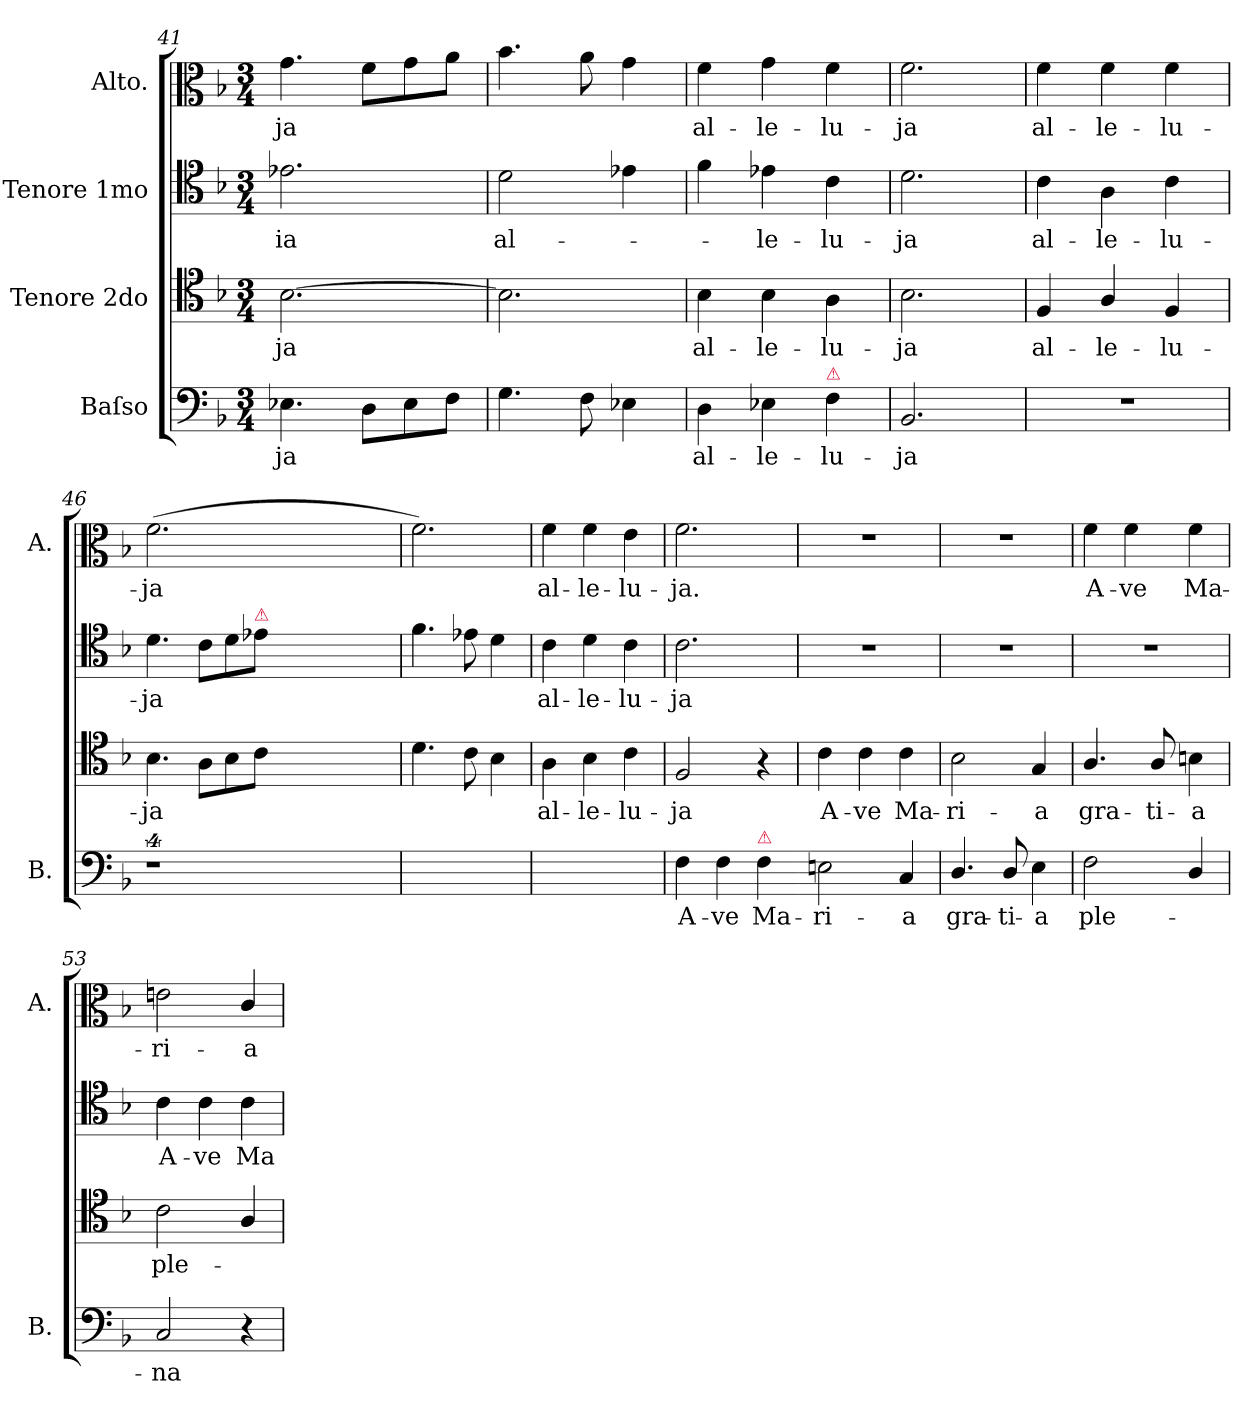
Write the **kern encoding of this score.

**kern	**text	**kern	**text	**kern	**text	**kern	**text
*part4	*part4	*part3	*part3	*part2	*part2	*part1	*part1
*staff4	*staff4	*staff3	*staff3	*staff2	*staff2	*staff1	*staff1
*I"Baſso	*	*I"Tenore 2do	*	*I"Tenore 1mo	*	*I"Alto.	*
*I'B.	*	*	*	*	*	*I'A.	*
*clefF4	*	*clefC4	*	*clefC4	*	*clefC3	*
*k[b-]	*	*k[b-]	*	*k[b-]	*	*k[b-]	*
*M3/4	*	*M3/4	*	*M3/4	*	*M3/4	*
=41	=41	=41	=41	=41	=41	=41	=41
4.E-X\	-ja	[2.B-\	-ja	2.e-X\	-ia	4.g\	-ja
8D\L	.	.	.	.	.	8f\L	.
8E-\	.	.	.	.	.	8g\	.
8F\J	.	.	.	.	.	8a\J	.
=42	=42	=42	=42	=42	=42	=42	=42
4.G\	.	2.B-\]	.	2d\	al-	4.b-\	.
8F\	.	.	.	.	.	8a\	.
4E-X\	.	.	.	4e-X\	.	4g\	.
=43	=43	=43	=43	=43	=43	=43	=43
4D\	al-	4B-\	al-	4f\	.	4f\	al-
4E-X\	-le-	4B-\	-le-	4e-X\	-le-	4g\	-le-
!LO:TX:a:color=crimson:t=⚠	!	!	!	!	!	!	!
4F\	-lu-	4A\	-lu-	4c\	-lu-	4f\	-lu-
=44	=44	=44	=44	=44	=44	=44	=44
2.BB-/	-ja	2.B-\	-ja	2.d\	-ja	2.f\	-ja
=45	=45	=45	=45	=45	=45	=45	=45
2.r	.	4F/	al-	4c\	al-	4f\	al-
.	.	4A/	-le-	4A\	-le-	4f\	-le-
.	.	4F/	-lu-	4c\	-lu-	4f\	-lu-
=46	=46	=46	=46	=46	=46	=46	=46
4%9r	.	4.B-\	-ja	4.d\	-ja	(2.f\	-ja
.	.	8A\L	.	8c\L	.	.	.
.	.	8B-\	.	8d\	.	.	.
!	!	!	!	!LO:TX:a:color=crimson:t=⚠	!	!	!
.	.	8c\J	.	8e-X\J	.	.	.
.	.	1.ryy	.	1.ryy	.	1.ryy	.
=47	=47	=47	=47	=47	=47	=47	=47
2.ryy	.	4.d\	.	4.f\	.	2.f\)	.
.	.	8c\	.	8e-X\	.	.	.
.	.	4B-\	.	4d\	.	.	.
=48	=48	=48	=48	=48	=48	=48	=48
2.ryy	.	4A\	al-	4c\	al-	4f\	al-
.	.	4B-\	-le-	4d\	-le-	4f\	-le-
.	.	4c\	-lu-	4c\	-lu-	4e\	-lu-
=49	=49	=49	=49	=49	=49	=49	=49
4F\	A-	2F/	-ja	2.c\	-ja	2.f\	-ja.
4F\	-ve	.	.	.	.	.	.
!LO:TX:a:color=crimson:t=⚠	!	!	!	!	!	!	!
4F\	Ma-	4r	.	.	.	.	.
=50-	=50	=50	=50	=50	=50	=50	=50
2En\	-ri-	4c\	A-	2.r	.	2.r	.
.	.	4c\	-ve	.	.	.	.
4C/	-a	4c\	Ma-	.	.	.	.
=51	=51	=51	=51	=51	=51	=51	=51
4.D/	gra-	2B-\	-ri-	2.r	.	2.r	.
8D/	-ti-	.	.	.	.	.	.
4E\	-a	4G/	-a	.	.	.	.
=52	=52	=52	=52	=52	=52	=52	=52
2F\	ple-	4.A/	gra-	2.r	.	4f\	A-
.	.	.	.	.	.	4f\	-ve
.	.	8A/	-ti-	.	.	.	.
4D/	.	4Bn\	-a	.	.	4f\	Ma-
=53	=53	=53	=53	=53	=53	=53	=53
2C/	-na	2c\	ple-	4c\	A-	2en\	-ri-
.	.	.	.	4c\	-ve	.	.
4r	.	4A/	.	4c\	Ma-	4c/	-a
=	=	=	=	=	=	=	=
*-	*-	*-	*-	*-	*-	*-	*-
